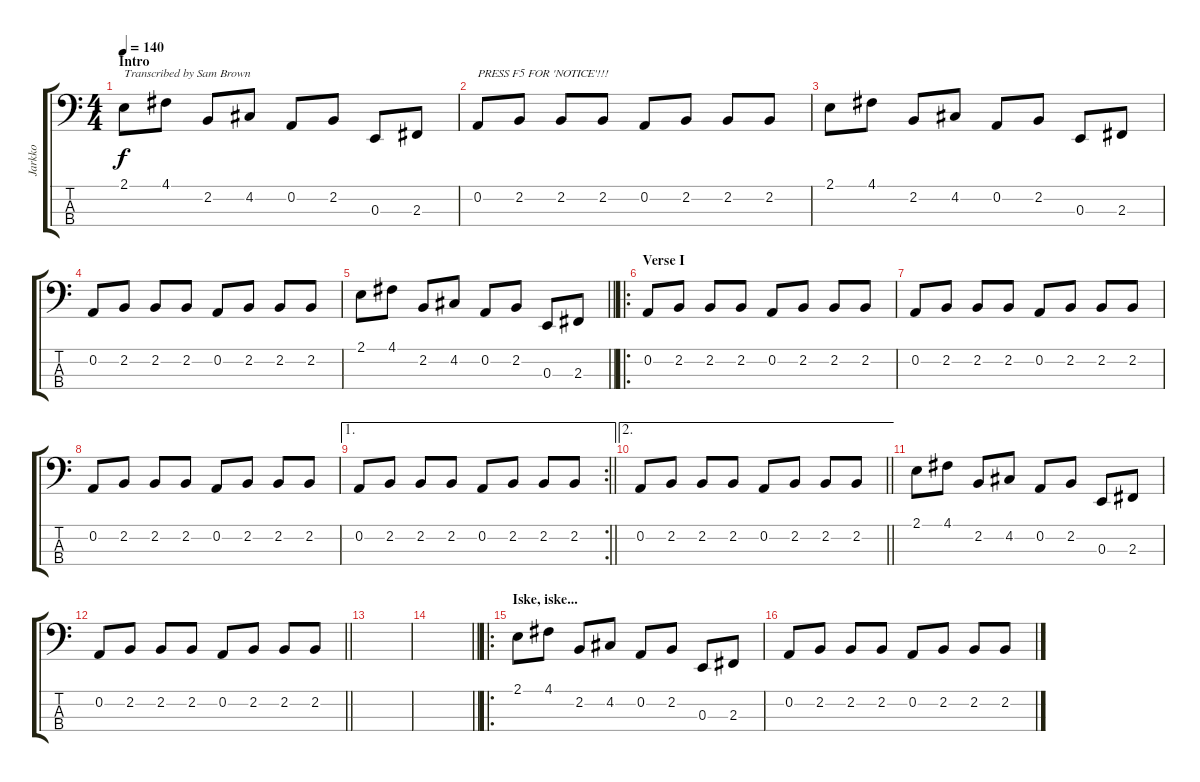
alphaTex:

\track ("Jarkko" "Jarkko") {instrument electricbassfinger}
\staff {score tabs}
\tuning (D2 A1 E1 A0) {hide}
\ts (4 4)
\section ("" "Intro")
\tempo 140
\clef f4
\ks c
2.1.8{txt "Transcribed by Sam Brown" dy f instrument electricbassfinger} 4.1.8 2.2.8 4.2.8 0.2.8 2.2.8 0.3.8 2.3.8 |
0.2.8{txt "PRESS F5 FOR 'NOTICE'!!!"} 2.2.8 2.2.8 2.2.8 0.2.8 2.2.8 2.2.8 2.2.8 |
2.1.8 4.1.8 2.2.8 4.2.8 0.2.8 2.2.8 0.3.8 2.3.8 |
0.2.8 2.2.8 2.2.8 2.2.8 0.2.8 2.2.8 2.2.8 2.2.8 |
\barLineRight lightlight
2.1.8 4.1.8 2.2.8 4.2.8 0.2.8 2.2.8 0.3.8 2.3.8 |
\ro
\section ("" "Verse I")
0.2.8 2.2.8 2.2.8 2.2.8 0.2.8 2.2.8 2.2.8 2.2.8 |
0.2.8 2.2.8 2.2.8 2.2.8 0.2.8 2.2.8 2.2.8 2.2.8 |
0.2.8 2.2.8 2.2.8 2.2.8 0.2.8 2.2.8 2.2.8 2.2.8 |
\ae 1
\rc 2
\barLineRight lightlight
0.2.8 2.2.8 2.2.8 2.2.8 0.2.8 2.2.8 2.2.8 2.2.8 |
\ae 2
\barLineRight lightlight
0.2.8 2.2.8 2.2.8 2.2.8 0.2.8 2.2.8 2.2.8 2.2.8 |
\section ("" "")
2.1.8 4.1.8 2.2.8 4.2.8 0.2.8 2.2.8 0.3.8 2.3.8 |
\barLineRight lightlight
0.2.8 2.2.8 2.2.8 2.2.8 0.2.8 2.2.8 2.2.8 2.2.8 |
|
\barLineRight lightlight
|
\ro
\section ("" "Iske, iske...")
2.1.8 4.1.8 2.2.8 4.2.8 0.2.8 2.2.8 0.3.8 2.3.8 |
0.2.8 2.2.8 2.2.8 2.2.8 0.2.8 2.2.8 2.2.8 2.2.8
